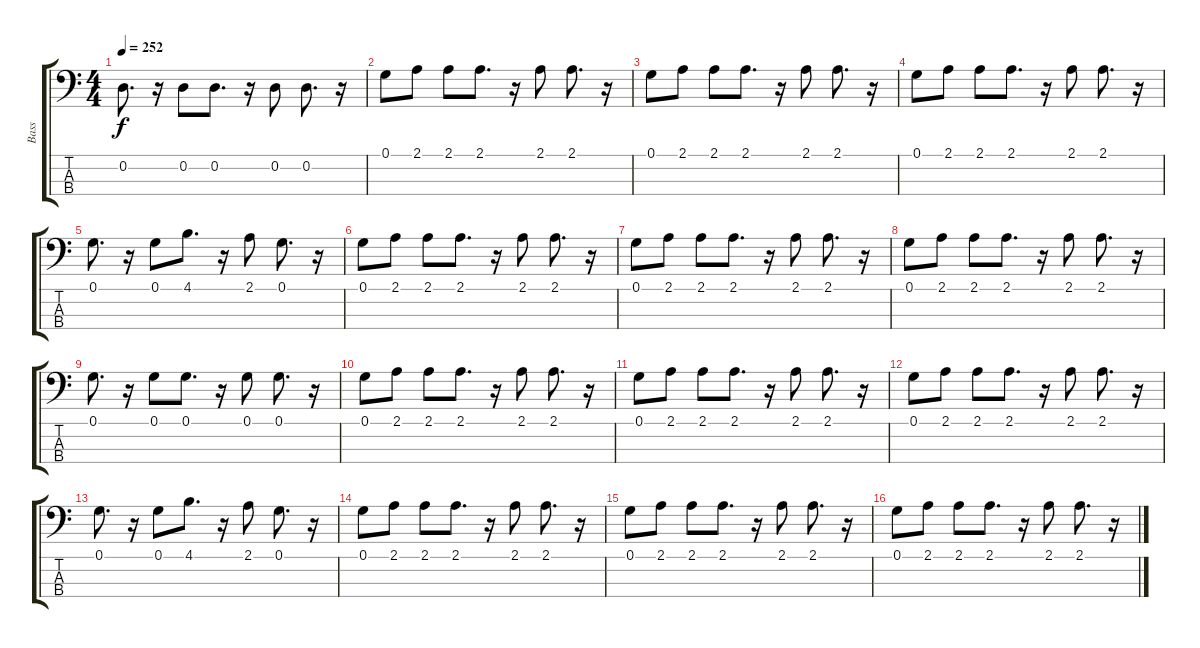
\track ("Bass" "Bass") {instrument electricbassfinger}
\staff {score tabs}
\tuning (G2 D2 A1 E1) {hide}
\ts (4 4)
\tempo 252
\clef f4
\ks c
0.2.8{d dy f} r.16 0.2.8 0.2.8{d} r.16 0.2.8 0.2.8{d} r.16 |
0.1.8 2.1.8 2.1.8 2.1.8{d} r.16 2.1.8 2.1.8{d} r.16 |
0.1.8 2.1.8 2.1.8 2.1.8{d} r.16 2.1.8 2.1.8{d} r.16 |
0.1.8 2.1.8 2.1.8 2.1.8{d} r.16 2.1.8 2.1.8{d} r.16 |
0.1.8{d} r.16 0.1.8 4.1.8{d} r.16 2.1.8 0.1.8{d} r.16 |
0.1.8 2.1.8 2.1.8 2.1.8{d} r.16 2.1.8 2.1.8{d} r.16 |
0.1.8 2.1.8 2.1.8 2.1.8{d} r.16 2.1.8 2.1.8{d} r.16 |
0.1.8 2.1.8 2.1.8 2.1.8{d} r.16 2.1.8 2.1.8{d} r.16 |
0.1.8{d} r.16 0.1.8 0.1.8{d} r.16 0.1.8 0.1.8{d} r.16 |
0.1.8 2.1.8 2.1.8 2.1.8{d} r.16 2.1.8 2.1.8{d} r.16 |
0.1.8 2.1.8 2.1.8 2.1.8{d} r.16 2.1.8 2.1.8{d} r.16 |
0.1.8 2.1.8 2.1.8 2.1.8{d} r.16 2.1.8 2.1.8{d} r.16 |
0.1.8{d} r.16 0.1.8 4.1.8{d} r.16 2.1.8 0.1.8{d} r.16 |
0.1.8 2.1.8 2.1.8 2.1.8{d} r.16 2.1.8 2.1.8{d} r.16 |
0.1.8 2.1.8 2.1.8 2.1.8{d} r.16 2.1.8 2.1.8{d} r.16 |
0.1.8 2.1.8 2.1.8 2.1.8{d} r.16 2.1.8 2.1.8{d} r.16
